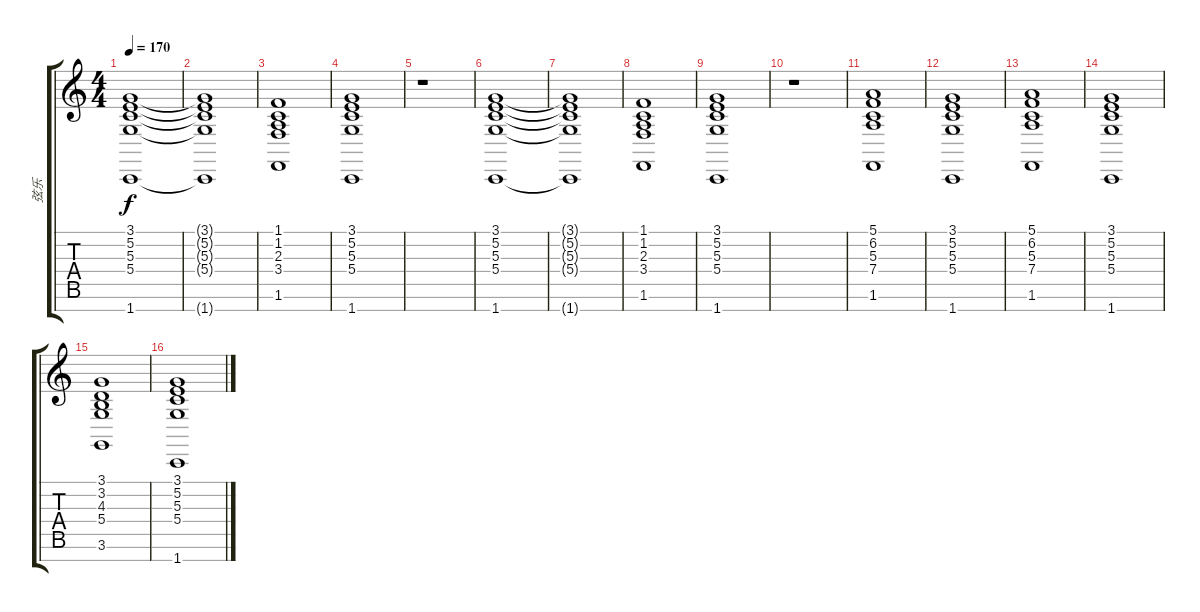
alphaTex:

\track ("弦乐" "弦乐") {instrument stringensemble1}
\staff {score tabs}
\tuning (E4 B3 G3 D3 A2 E2 B1) {hide}
\ts (4 4)
\tempo 170
\clef g2
\ks c
(3.1 5.2 5.3 5.4 1.7).1{dy f} |
(3.1{t} 5.2{t} 5.3{t} 5.4{t} 1.7{t}).1 |
(1.1 1.2 2.3 3.4 1.6).1 |
(3.1 5.2 5.3 5.4 1.7).1 |
r.1 |
(3.1 5.2 5.3 5.4 1.7).1 |
(3.1{t} 5.2{t} 5.3{t} 5.4{t} 1.7{t}).1 |
(1.1 1.2 2.3 3.4 1.6).1 |
(3.1 5.2 5.3 5.4 1.7).1 |
r.1 |
(5.1 6.2 5.3 7.4 1.6).1 |
(3.1 5.2 5.3 5.4 1.7).1 |
(5.1 6.2 5.3 7.4 1.6).1 |
(3.1 5.2 5.3 5.4 1.7).1 |
(3.1 3.2 4.3 5.4 3.6).1 |
(3.1 5.2 5.3 5.4 1.7).1
